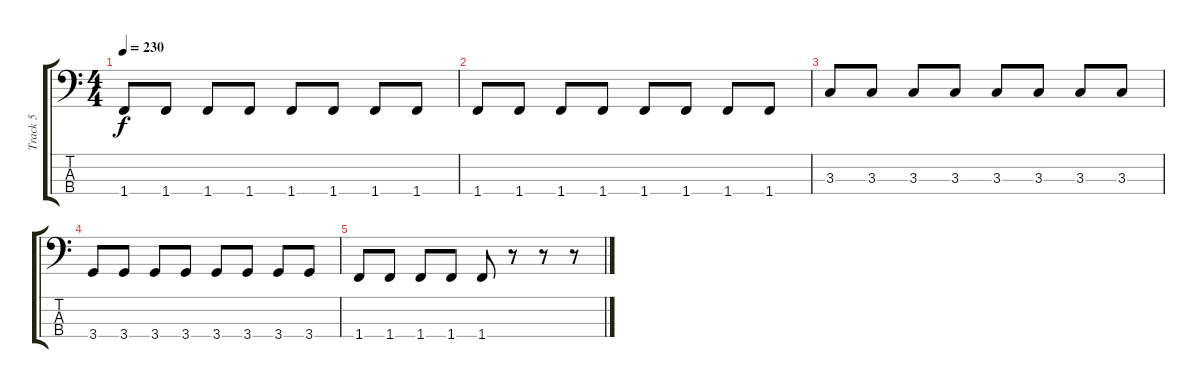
\track ("Track 5" "Track 5") {instrument slapbass1}
\staff {score tabs}
\tuning (G2 D2 A1 E1) {hide}
\ts (4 4)
\tempo 230
\clef f4
\ks c
1.4.8{dy f} 1.4.8 1.4.8 1.4.8 1.4.8 1.4.8 1.4.8 1.4.8 |
1.4.8 1.4.8 1.4.8 1.4.8 1.4.8 1.4.8 1.4.8 1.4.8 |
3.3.8 3.3.8 3.3.8 3.3.8 3.3.8 3.3.8 3.3.8 3.3.8 |
3.4.8 3.4.8 3.4.8 3.4.8 3.4.8 3.4.8 3.4.8 3.4.8 |
1.4.8 1.4.8 1.4.8 1.4.8 1.4.8 r.8 r.8 r.8
